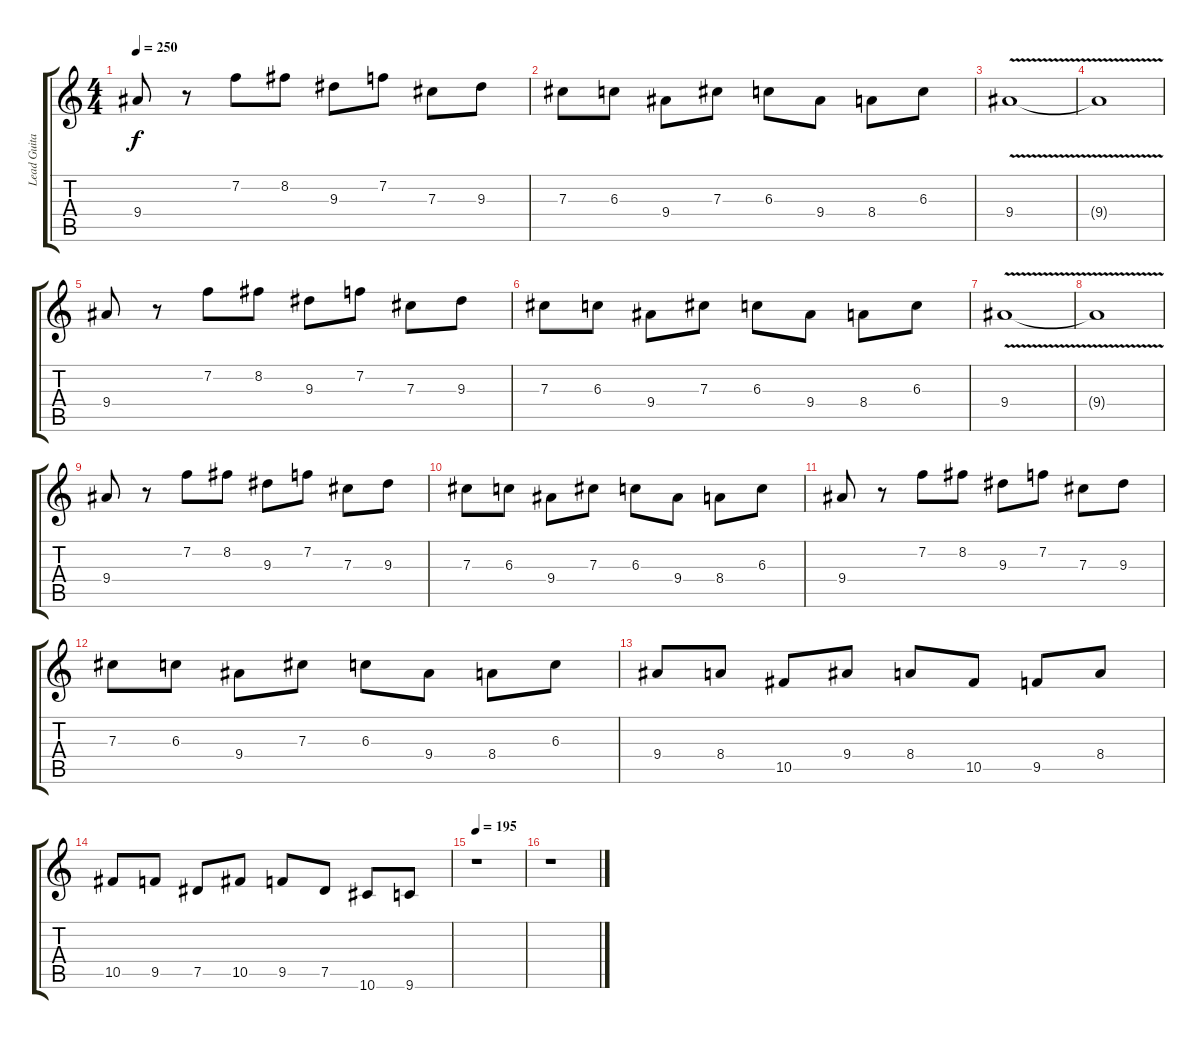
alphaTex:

\track ("Lead Guitar" "Lead Guita") {instrument distortionguitar}
\staff {score tabs}
\tuning (Eb4 Bb3 Gb3 Db3 Ab2 Eb2) {hide}
\ts (4 4)
\tempo 250
\clef g2
\ks c
9.4.8{dy f} r.8 7.2.8 8.2.8 9.3.8 7.2.8 7.3.8 9.3.8 |
7.3.8 6.3.8 9.4.8 7.3.8 6.3.8 9.4.8 8.4.8 6.3.8 |
9.4{v}.1 |
9.4{t}.1 |
9.4.8 r.8 7.2.8 8.2.8 9.3.8 7.2.8 7.3.8 9.3.8 |
7.3.8 6.3.8 9.4.8 7.3.8 6.3.8 9.4.8 8.4.8 6.3.8 |
9.4{v}.1 |
9.4{t}.1 |
9.4.8 r.8 7.2.8 8.2.8 9.3.8 7.2.8 7.3.8 9.3.8 |
7.3.8 6.3.8 9.4.8 7.3.8 6.3.8 9.4.8 8.4.8 6.3.8 |
9.4.8 r.8 7.2.8 8.2.8 9.3.8 7.2.8 7.3.8 9.3.8 |
7.3.8 6.3.8 9.4.8 7.3.8 6.3.8 9.4.8 8.4.8 6.3.8 |
9.4.8 8.4.8 10.5.8 9.4.8 8.4.8 10.5.8 9.5.8 8.4.8 |
10.5.8 9.5.8 7.5.8 10.5.8 9.5.8 7.5.8 10.6.8 9.6.8 |
\tempo 195
r.1{volume 16 balance 8} |
r.1
